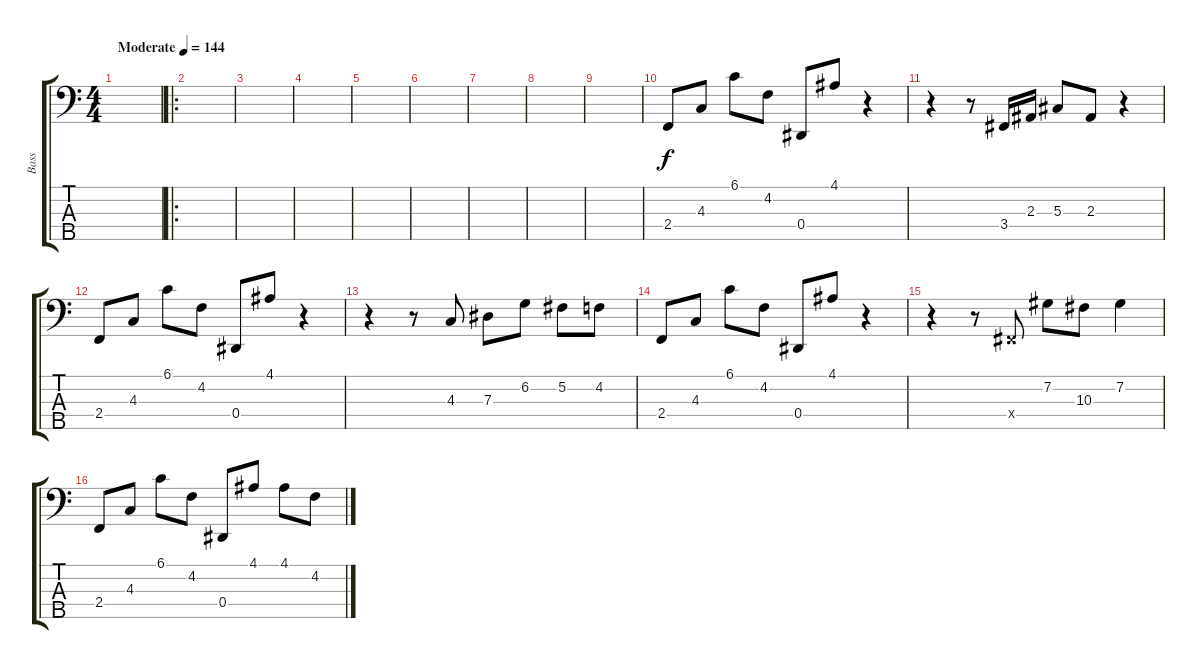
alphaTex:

\track ("Bass" "Bass") {instrument electricbassfinger}
\staff {score tabs}
\tuning (Gb2 Db2 Ab1 Eb1 Bb0) {hide}
\ts (4 4)
\tempo (144 "Moderate")
\clef f4
\ks c
|
\ro
|
|
|
|
|
|
|
|
2.4.8 4.3.8 6.1.8 4.2.8 0.4.8 4.1.8 r.4 |
r.4 r.8 3.4.16 2.3.16 5.3.8 2.3.8 r.4 |
2.4.8 4.3.8 6.1.8 4.2.8 0.4.8 4.1.8 r.4 |
r.4 r.8 4.3.8 7.3.8 6.2.8 5.2.8 4.2.8 |
2.4.8 4.3.8 6.1.8 4.2.8 0.4.8 4.1.8 r.4 |
r.4 r.8 3.4{x}.8 7.2.8 10.3.8 7.2.4 |
2.4.8 4.3.8 6.1.8 4.2.8 0.4.8 4.1.8 4.1.8 4.2.8
